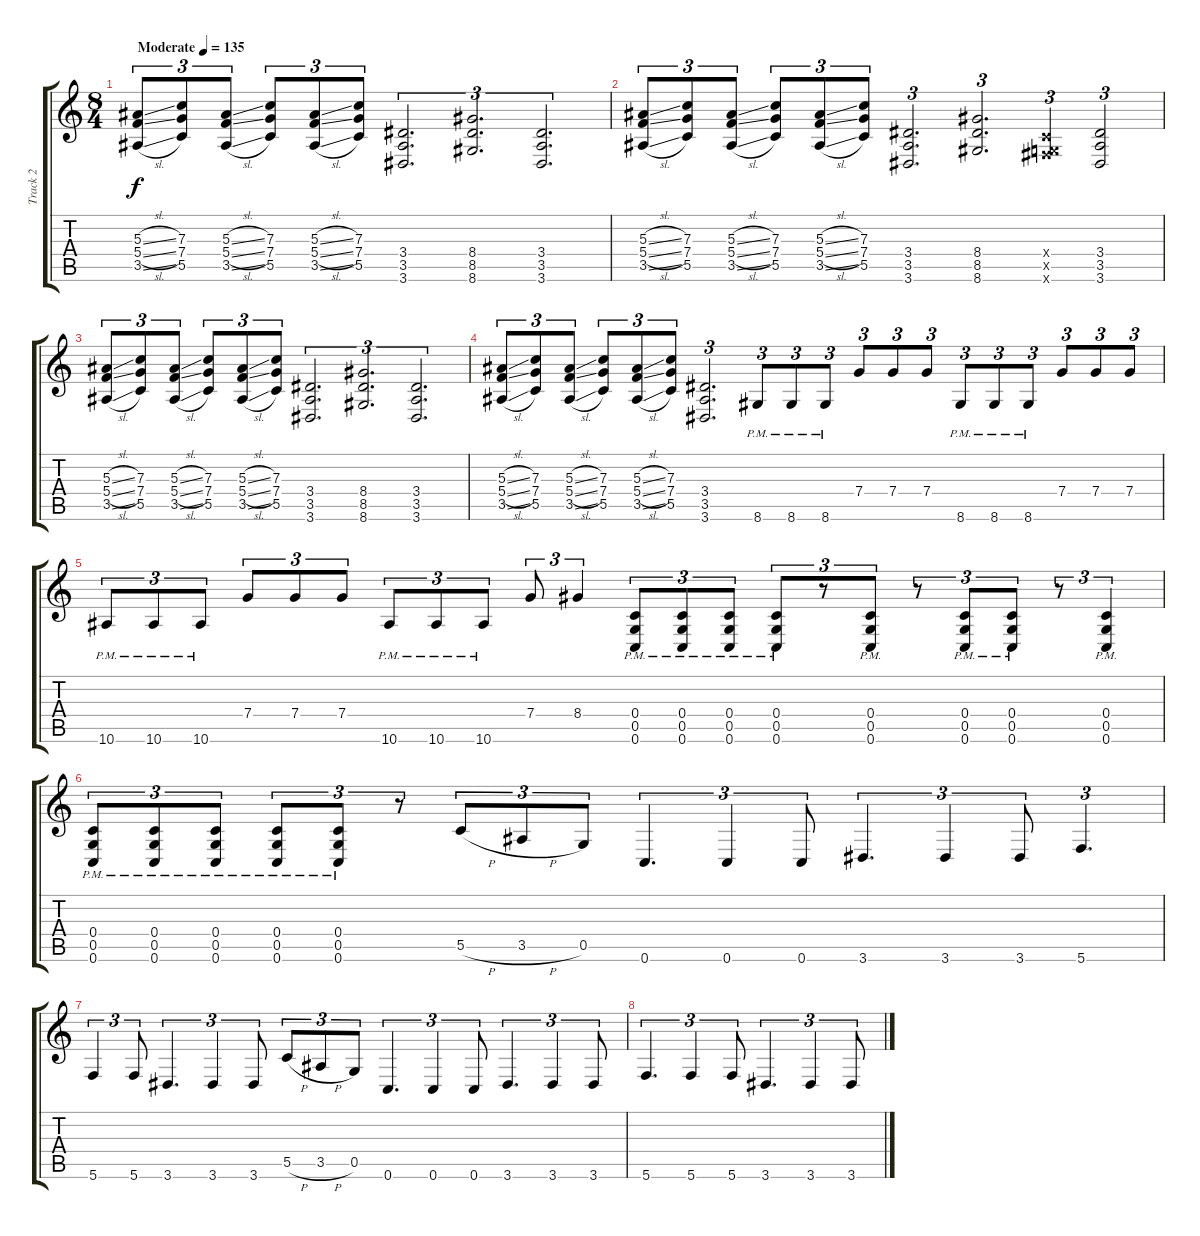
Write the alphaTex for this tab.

\track ("Track 2" "Track 2") {instrument distortionguitar}
\staff {score tabs}
\tuning (D4 A3 F3 C3 G2 C2) {hide}
\ts (8 4)
\tempo (135 "Moderate")
\clef g2
\ks c
(5.3{sl} 5.4{sl} 3.5{sl}).8{tu (3 2) dy f instrument distortionguitar} (7.3 7.4 5.5).8{tu (3 2)} (5.3{sl} 5.4{sl} 3.5{sl}).8{tu (3 2)} (7.3 7.4 5.5).8{tu (3 2)} (5.3{sl} 5.4{sl} 3.5{sl}).8{tu (3 2)} (7.3 7.4 5.5).8{tu (3 2)} (3.4 3.5 3.6).2{d tu (3 2)} (8.4 8.5 8.6).2{d tu (3 2)} (3.4 3.5 3.6).2{d tu (3 2)} |
(5.3{sl} 5.4{sl} 3.5{sl}).8{tu (3 2)} (7.3 7.4 5.5).8{tu (3 2)} (5.3{sl} 5.4{sl} 3.5{sl}).8{tu (3 2)} (7.3 7.4 5.5).8{tu (3 2)} (5.3{sl} 5.4{sl} 3.5{sl}).8{tu (3 2)} (7.3 7.4 5.5).8{tu (3 2)} (3.4 3.5 3.6).2{d tu (3 2)} (8.4 8.5 8.6).2{d tu (3 2)} (0.4{x} 0.5{x} 6.6{x}).4{tu (3 2)} (3.4 3.5 3.6).2{tu (3 2)} |
(5.3{sl} 5.4{sl} 3.5{sl}).8{tu (3 2)} (7.3 7.4 5.5).8{tu (3 2)} (5.3{sl} 5.4{sl} 3.5{sl}).8{tu (3 2)} (7.3 7.4 5.5).8{tu (3 2)} (5.3{sl} 5.4{sl} 3.5{sl}).8{tu (3 2)} (7.3 7.4 5.5).8{tu (3 2)} (3.4 3.5 3.6).2{d tu (3 2)} (8.4 8.5 8.6).2{d tu (3 2)} (3.4 3.5 3.6).2{d tu (3 2)} |
(5.3{sl} 5.4{sl} 3.5{sl}).8{tu (3 2)} (7.3 7.4 5.5).8{tu (3 2)} (5.3{sl} 5.4{sl} 3.5{sl}).8{tu (3 2)} (7.3 7.4 5.5).8{tu (3 2)} (5.3{sl} 5.4{sl} 3.5{sl}).8{tu (3 2)} (7.3 7.4 5.5).8{tu (3 2)} (3.4 3.5 3.6).2{d tu (3 2)} 8.6{pm}.8{tu (3 2)} 8.6{pm}.8{tu (3 2)} 8.6{pm}.8{tu (3 2)} 7.4.8{tu (3 2)} 7.4.8{tu (3 2)} 7.4.8{tu (3 2)} 8.6{pm}.8{tu (3 2)} 8.6{pm}.8{tu (3 2)} 8.6{pm}.8{tu (3 2)} 7.4.8{tu (3 2)} 7.4.8{tu (3 2)} 7.4.8{tu (3 2)} |
10.6{pm}.8{tu (3 2)} 10.6{pm}.8{tu (3 2)} 10.6{pm}.8{tu (3 2)} 7.4.8{tu (3 2)} 7.4.8{tu (3 2)} 7.4.8{tu (3 2)} 10.6{pm}.8{tu (3 2)} 10.6{pm}.8{tu (3 2)} 10.6{pm}.8{tu (3 2)} 7.4.8{tu (3 2)} 8.4.4{tu (3 2)} (0.4{pm} 0.5{pm} 0.6{pm}).8{tu (3 2)} (0.4{pm} 0.5{pm} 0.6{pm}).8{tu (3 2)} (0.4{pm} 0.5{pm} 0.6{pm}).8{tu (3 2)} (0.4{pm} 0.5{pm} 0.6{pm}).8{tu (3 2)} r.8{tu (3 2)} (0.4{pm} 0.5{pm} 0.6{pm}).8{tu (3 2)} r.8{tu (3 2)} (0.4{pm} 0.5{pm} 0.6{pm}).8{tu (3 2)} (0.4{pm} 0.5{pm} 0.6{pm}).8{tu (3 2)} r.8{tu (3 2)} (0.4{pm} 0.5{pm} 0.6{pm}).4{tu (3 2)} |
(0.4{pm} 0.5{pm} 0.6{pm}).8{tu (3 2)} (0.4{pm} 0.5{pm} 0.6{pm}).8{tu (3 2)} (0.4{pm} 0.5{pm} 0.6{pm}).8{tu (3 2)} (0.4{pm} 0.5{pm} 0.6{pm}).8{tu (3 2)} (0.4{pm} 0.5{pm} 0.6{pm}).8{tu (3 2)} r.8{tu (3 2)} 5.5{h}.8{tu (3 2)} 3.5{h}.8{tu (3 2)} 0.5.8{tu (3 2)} 0.6.4{d tu (3 2)} 0.6.4{tu (3 2)} 0.6.8{tu (3 2)} 3.6.4{d tu (3 2)} 3.6.4{tu (3 2)} 3.6.8{tu (3 2)} 5.6.4{d tu (3 2)} |
5.6.4{tu (3 2)} 5.6.8{tu (3 2)} 3.6.4{d tu (3 2)} 3.6.4{tu (3 2)} 3.6.8{tu (3 2)} 5.5{h}.8{tu (3 2)} 3.5{h}.8{tu (3 2)} 0.5.8{tu (3 2)} 0.6.4{d tu (3 2)} 0.6.4{tu (3 2)} 0.6.8{tu (3 2)} 3.6.4{d tu (3 2)} 3.6.4{tu (3 2)} 3.6.8{tu (3 2)} |
5.6.4{d tu (3 2)} 5.6.4{tu (3 2)} 5.6.8{tu (3 2)} 3.6.4{d tu (3 2)} 3.6.4{tu (3 2)} 3.6.8{tu (3 2)}
